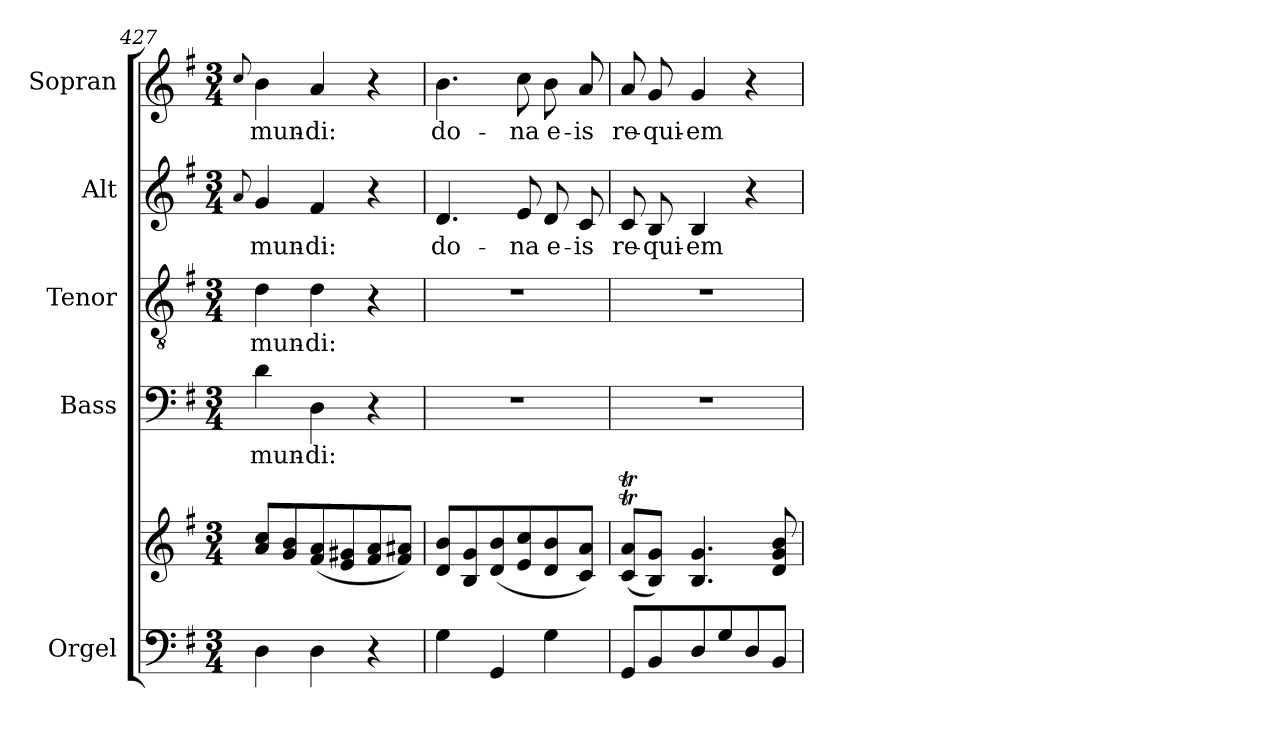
**kern	**kern	**kern	**text	**kern	**text	**kern	**text	**kern	**text
*part5	*part5	*part4	*part4	*part3	*part3	*part2	*part2	*part1	*part1
*staff6	*staff5	*staff4	*staff4	*staff3	*staff3	*staff2	*staff2	*staff1	*staff1
*I"Orgel	*	*I"Bass	*	*I"Tenor	*	*I"Alt	*	*I"Sopran	*
*I'Org.	*	*I'B.	*	*I'T.	*	*I'A.	*	*I'S.	*
*clefF4	*clefG2	*clefF4	*	*clefGv2	*	*clefG2	*	*clefG2	*
*k[f#]	*k[f#]	*k[f#]	*	*k[f#]	*	*k[f#]	*	*k[f#]	*
*G:	*G:	*G:	*	*G:	*	*G:	*	*G:	*
*M3/4	*M3/4	*M3/4	*	*M3/4	*	*M3/4	*	*M3/4	*
=427	=427	=427	=427	=427	=427	=427	=427	=427	=427
.	.	.	.	.	.	8qqa/	.	8qqcc/	.
!	!	!	!LO:LY:b	!	!LO:LY:b	!	!LO:LY:b	!	!LO:LY:b
4D\	8a/ 8cc/L	4d\	mun-	4d\	mun-	4g/	mun-	4b\	mun-
.	8g/ 8b/	.	.	.	.	.	.	.	.
!	!	!	!LO:LY:b	!	!LO:LY:b	!	!LO:LY:b	!	!LO:LY:b
4D\	(<8f#/ 8a/	4D\	-di:	4d\	-di:	4f#/	-di:	4a/	-di:
.	8e/ 8g#X/	.	.	.	.	.	.	.	.
4r	8f#/ 8a/	4r	.	4r	.	4r	.	4r	.
.	8f#/ 8a#X/J)	.	.	.	.	.	.	.	.
=428	=428	=428	=428	=428	=428	=428	=428	=428	=428
!	!	!	!	!	!	!	!LO:LY:b	!	!LO:LY:b
4G\	8d/ 8b/L	2.r	.	2.r	.	4.d/	do-	4.b\	do-
.	8B/ 8g/	.	.	.	.	.	.	.	.
4GG/	(<8d/ 8b/	.	.	.	.	.	.	.	.
!	!	!	!	!	!	!	!LO:LY:b	!	!LO:LY:b
.	8e/ 8cc/	.	.	.	.	8e/	-na	8cc\	-na
!	!	!	!	!	!	!	!LO:LY:b	!	!LO:LY:b
4G\	8d/ 8b/	.	.	.	.	8d/	e-	8b\	e-
!	!	!	!	!	!	!	!LO:LY:b	!	!LO:LY:b
.	8c/ 8a/J)	.	.	.	.	8c/	-is	8a/	-is
=429	=429	=429	=429	=429	=429	=429	=429	=429	=429
!	!	!	!	!	!	!	!LO:LY:b	!	!LO:LY:b
8GG/L	(<8c/T 8a/TL	2.r	.	2.r	.	8c/	re-	8a/	re-
!	!	!	!	!	!	!	!LO:LY:b	!	!LO:LY:b
8BB/	8B/ 8g/J)	.	.	.	.	8B/	-qui-	8g/	-qui-
!	!	!	!	!	!	!	!LO:LY:b	!	!LO:LY:b
8D/	4.B/ 4.g/	.	.	.	.	4B/	-em	4g/	-em
8G/	.	.	.	.	.	.	.	.	.
8D/	.	.	.	.	.	4r	.	4r	.
8BB/J	8d/ 8g/ 8b/	.	.	.	.	.	.	.	.
=	=	=	=	=	=	=	=	=	=
*-	*-	*-	*-	*-	*-	*-	*-	*-	*-
